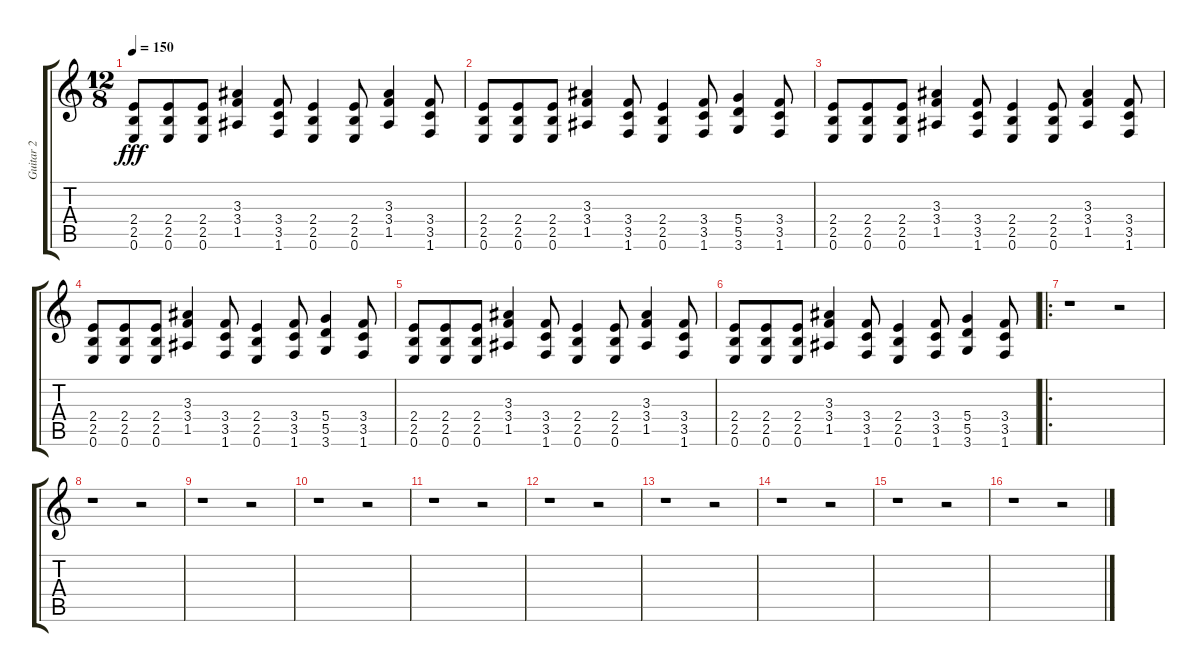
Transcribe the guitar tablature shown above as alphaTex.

\track ("Guitar 2" "Guitar 2") {instrument distortionguitar}
\staff {score tabs}
\tuning (E4 B3 G3 D3 A2 E2) {hide}
\ts (12 8)
\tempo 150
\clef g2
\ks c
(2.4 2.5 0.6).8{dy fff} (2.4 2.5 0.6).8 (2.4 2.5 0.6).8 (3.3 3.4 1.5).4 (3.4 3.5 1.6).8 (2.4 2.5 0.6).4 (2.4 2.5 0.6).8 (3.3 3.4 1.5).4 (3.4 3.5 1.6).8 |
(2.4 2.5 0.6).8 (2.4 2.5 0.6).8 (2.4 2.5 0.6).8 (3.3 3.4 1.5).4 (3.4 3.5 1.6).8 (2.4 2.5 0.6).4 (3.4 3.5 1.6).8 (5.4 5.5 3.6).4 (3.4 3.5 1.6).8 |
(2.4 2.5 0.6).8 (2.4 2.5 0.6).8 (2.4 2.5 0.6).8 (3.3 3.4 1.5).4 (3.4 3.5 1.6).8 (2.4 2.5 0.6).4 (2.4 2.5 0.6).8 (3.3 3.4 1.5).4 (3.4 3.5 1.6).8 |
(2.4 2.5 0.6).8 (2.4 2.5 0.6).8 (2.4 2.5 0.6).8 (3.3 3.4 1.5).4 (3.4 3.5 1.6).8 (2.4 2.5 0.6).4 (3.4 3.5 1.6).8 (5.4 5.5 3.6).4 (3.4 3.5 1.6).8 |
(2.4 2.5 0.6).8 (2.4 2.5 0.6).8 (2.4 2.5 0.6).8 (3.3 3.4 1.5).4 (3.4 3.5 1.6).8 (2.4 2.5 0.6).4 (2.4 2.5 0.6).8 (3.3 3.4 1.5).4 (3.4 3.5 1.6).8 |
(2.4 2.5 0.6).8 (2.4 2.5 0.6).8 (2.4 2.5 0.6).8 (3.3 3.4 1.5).4 (3.4 3.5 1.6).8 (2.4 2.5 0.6).4 (3.4 3.5 1.6).8 (5.4 5.5 3.6).4 (3.4 3.5 1.6).8 |
\ro
r.1 r.2 |
r.1 r.2 |
r.1 r.2 |
r.1 r.2 |
r.1 r.2 |
r.1 r.2 |
r.1 r.2 |
r.1 r.2 |
r.1 r.2 |
r.1 r.2
